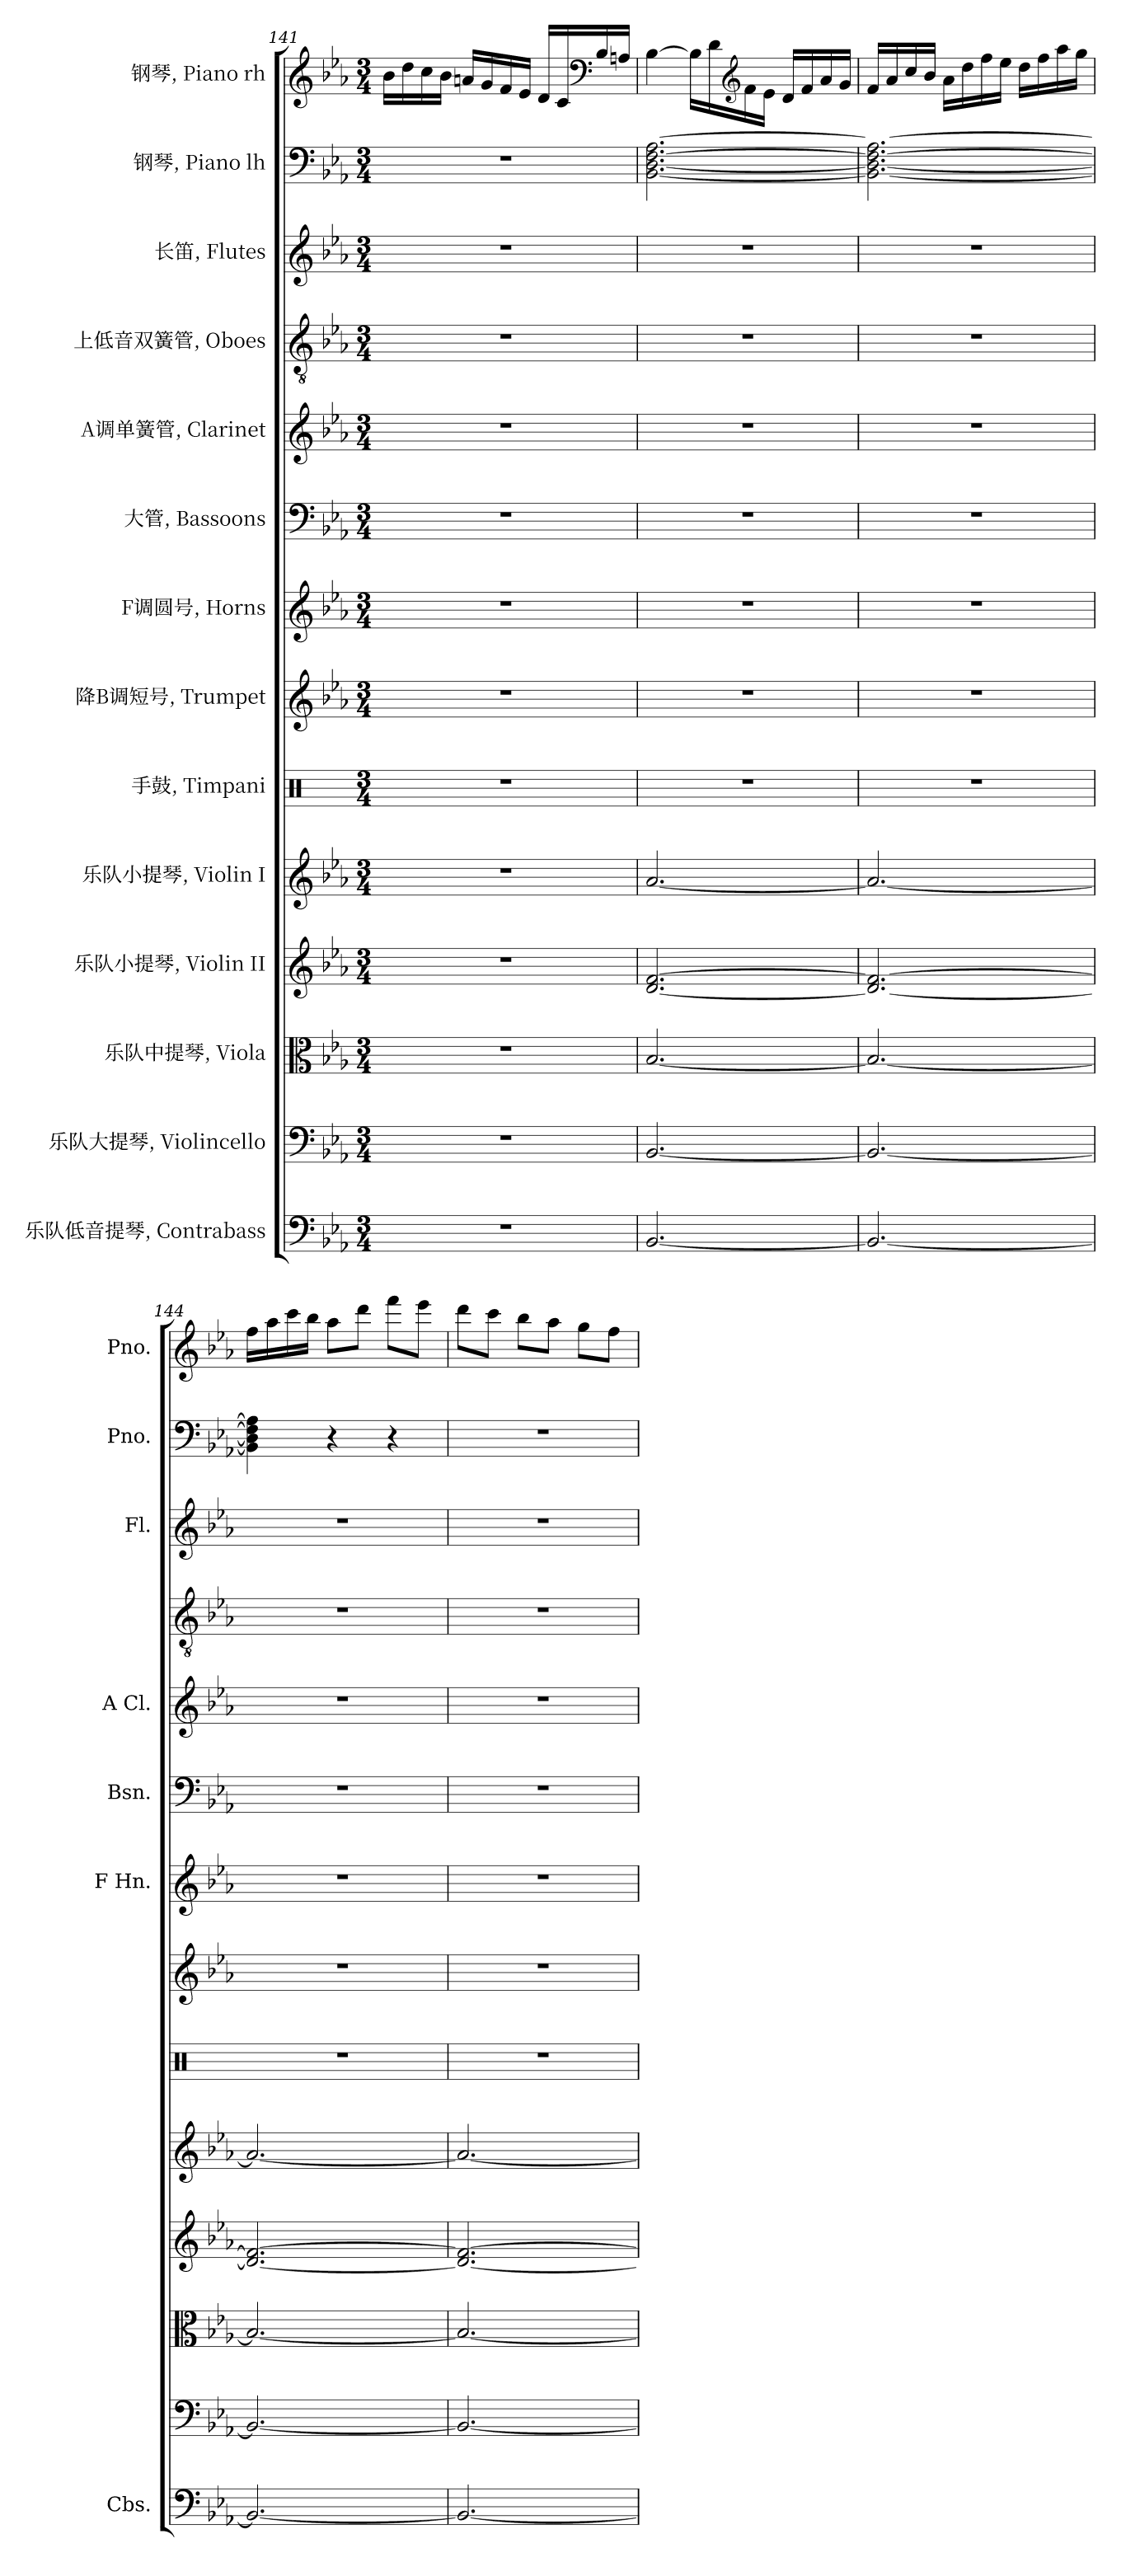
**kern	**kern	**kern	**kern	**kern	**kern	**kern	**kern	**kern	**kern	**kern	**kern	**kern	**kern
*part14	*part13	*part12	*part11	*part10	*part9	*part8	*part7	*part6	*part5	*part4	*part3	*part2	*part1
*staff14	*staff13	*staff12	*staff11	*staff10	*staff9	*staff8	*staff7	*staff6	*staff5	*staff4	*staff3	*staff2	*staff1
*I"乐队低音提琴, Contrabass	*I"乐队大提琴, Violincello	*I"乐队中提琴, Viola	*I"乐队小提琴, Violin II	*I"乐队小提琴, Violin I	*I"手鼓, Timpani	*I"降B调短号, Trumpet	*I"F调圆号, Horns	*I"大管, Bassoons	*I"A调单簧管, Clarinet	*I"上低音双簧管, Oboes	*I"长笛, Flutes	*I"钢琴, Piano lh	*I"钢琴, Piano rh
*I'Cbs.	*	*	*	*	*	*	*I'F Hn.	*I'Bsn.	*I'A Cl.	*	*I'Fl.	*I'Pno.	*I'Pno.
!!LO:PB:g=z
*clefF4	*clefF4	*clefC3	*clefG2	*clefG2	*clefX	*clefG2	*clefG2	*clefF4	*clefG2	*clefGv2	*clefG2	*clefF4	*clefG2
*ITrd7c12	*	*	*	*	*	*ITrd1c2	*ITrd4c7	*	*ITrd2c3	*	*	*	*
*k[b-e-a-]	*k[b-e-a-]	*k[b-e-a-]	*k[b-e-a-]	*k[b-e-a-]	*k[]	*k[b-e-a-d-g-]	*k[b-e-a-d-]	*k[b-e-a-]	*k[]	*k[b-e-a-]	*k[b-e-a-]	*k[b-e-a-]	*k[b-e-a-]
*M3/4	*M3/4	*M3/4	*M3/4	*M3/4	*M3/4	*M3/4	*M3/4	*M3/4	*M3/4	*M3/4	*M3/4	*M3/4	*M3/4
=141	=141	=141	=141	=141	=141	=141	=141	=141	=141	=141	=141	=141	=141
2.r	2.r	2.r	2.r	2.r	2.r	2.r	2.r	2.r	2.r	2.r	2.r	2.r	16b-\LL
.	.	.	.	.	.	.	.	.	.	.	.	.	16dd\
.	.	.	.	.	.	.	.	.	.	.	.	.	16cc\
.	.	.	.	.	.	.	.	.	.	.	.	.	16b-\JJ
.	.	.	.	.	.	.	.	.	.	.	.	.	16an/LL
.	.	.	.	.	.	.	.	.	.	.	.	.	16g/
.	.	.	.	.	.	.	.	.	.	.	.	.	16f/
.	.	.	.	.	.	.	.	.	.	.	.	.	16e-/JJ
.	.	.	.	.	.	.	.	.	.	.	.	.	16d/LL
.	.	.	.	.	.	.	.	.	.	.	.	.	16c/
*	*	*	*	*	*	*	*	*	*	*	*	*	*clefF4
.	.	.	.	.	.	.	.	.	.	.	.	.	16B-/
.	.	.	.	.	.	.	.	.	.	.	.	.	16An/JJ
=142	=142	=142	=142	=142	=142	=142	=142	=142	=142	=142	=142	=142	=142
*	*	*	*	*	*	*	*	*	*	*	*	*	*MM100
[2.BBB-/	[2.BB-/	[2.B-/	[2.d/ [2.f/	[2.a-/	2.r	2.r	2.r	2.r	2.r	2.r	2.r	[2.BB-\ [2.D\ [2.F\ [2.A-\	[4B-\
*	*	*	*	*	*	*	*	*	*	*	*	*	*MM120
.	.	.	.	.	.	.	.	.	.	.	.	.	16B-\LL]
.	.	.	.	.	.	.	.	.	.	.	.	.	16d\
*	*	*	*	*	*	*	*	*	*	*	*	*	*clefG2
.	.	.	.	.	.	.	.	.	.	.	.	.	16f\
.	.	.	.	.	.	.	.	.	.	.	.	.	16e-\JJ
*	*	*	*	*	*	*	*	*	*	*	*	*	*MM140
.	.	.	.	.	.	.	.	.	.	.	.	.	16d/LL
.	.	.	.	.	.	.	.	.	.	.	.	.	16f/
.	.	.	.	.	.	.	.	.	.	.	.	.	16a-/
.	.	.	.	.	.	.	.	.	.	.	.	.	16g/JJ
=143	=143	=143	=143	=143	=143	=143	=143	=143	=143	=143	=143	=143	=143
2.BBB-/_	2.BB-/_	2.B-/_	2.d/_ 2.f/_	2.a-/_	2.r	2.r	2.r	2.r	2.r	2.r	2.r	2.BB-\_ 2.D\_ 2.F\_ 2.A-\_	16f/LL
.	.	.	.	.	.	.	.	.	.	.	.	.	16a-/
.	.	.	.	.	.	.	.	.	.	.	.	.	16cc/
.	.	.	.	.	.	.	.	.	.	.	.	.	16b-/JJ
.	.	.	.	.	.	.	.	.	.	.	.	.	16a-\LL
.	.	.	.	.	.	.	.	.	.	.	.	.	16dd\
.	.	.	.	.	.	.	.	.	.	.	.	.	16ff\
.	.	.	.	.	.	.	.	.	.	.	.	.	16ee-\JJ
.	.	.	.	.	.	.	.	.	.	.	.	.	16dd\LL
.	.	.	.	.	.	.	.	.	.	.	.	.	16ff\
.	.	.	.	.	.	.	.	.	.	.	.	.	16aa-\
.	.	.	.	.	.	.	.	.	.	.	.	.	16gg\JJ
!!LO:PB:g=z
=144	=144	=144	=144	=144	=144	=144	=144	=144	=144	=144	=144	=144	=144
2.BBB-/_	2.BB-/_	2.B-/_	2.d/_ 2.f/_	2.a-/_	2.r	2.r	2.r	2.r	2.r	2.r	2.r	4BB-\] 4D\] 4F\] 4A-\]	16ff\LL
.	.	.	.	.	.	.	.	.	.	.	.	.	16aa-\
.	.	.	.	.	.	.	.	.	.	.	.	.	16ccc\
.	.	.	.	.	.	.	.	.	.	.	.	.	16bb-\JJ
.	.	.	.	.	.	.	.	.	.	.	.	4r	8aa-\L
.	.	.	.	.	.	.	.	.	.	.	.	.	8ddd\J
.	.	.	.	.	.	.	.	.	.	.	.	4r	8fff\L
.	.	.	.	.	.	.	.	.	.	.	.	.	8eee-\J
=145	=145	=145	=145	=145	=145	=145	=145	=145	=145	=145	=145	=145	=145
2.BBB-/_	2.BB-/_	2.B-/_	2.d/_ 2.f/_	2.a-/_	2.r	2.r	2.r	2.r	2.r	2.r	2.r	2.r	8ddd\L
.	.	.	.	.	.	.	.	.	.	.	.	.	8ccc\J
.	.	.	.	.	.	.	.	.	.	.	.	.	8bb-\L
.	.	.	.	.	.	.	.	.	.	.	.	.	8aa-\J
.	.	.	.	.	.	.	.	.	.	.	.	.	8gg\L
.	.	.	.	.	.	.	.	.	.	.	.	.	8ff\J
=	=	=	=	=	=	=	=	=	=	=	=	=	=
*-	*-	*-	*-	*-	*-	*-	*-	*-	*-	*-	*-	*-	*-
